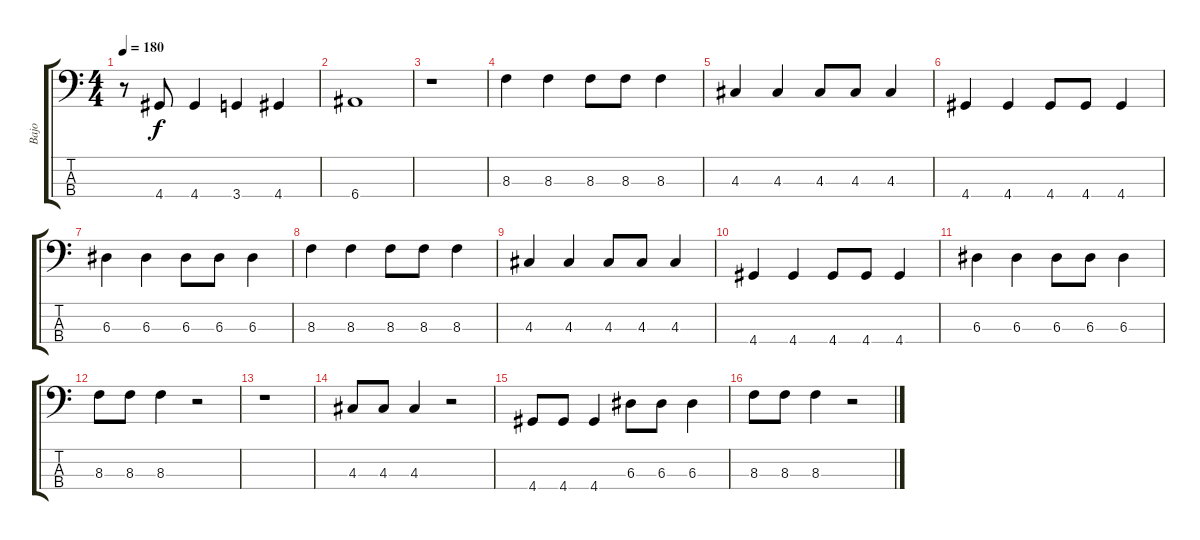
\track ("Bajo" "Bajo") {instrument electricbassfinger}
\staff {score tabs}
\tuning (G2 D2 A1 E1) {hide}
\ts (4 4)
\tempo 180
\clef f4
\ks c
r.8{dy f} 4.4.8 4.4.4 3.4.4 4.4.4 |
6.4.1 |
r.1 |
8.3.4 8.3.4 8.3.8 8.3.8 8.3.4 |
4.3.4 4.3.4 4.3.8 4.3.8 4.3.4 |
4.4.4 4.4.4 4.4.8 4.4.8 4.4.4 |
6.3.4 6.3.4 6.3.8 6.3.8 6.3.4 |
8.3.4 8.3.4 8.3.8 8.3.8 8.3.4 |
4.3.4 4.3.4 4.3.8 4.3.8 4.3.4 |
4.4.4 4.4.4 4.4.8 4.4.8 4.4.4 |
6.3.4 6.3.4 6.3.8 6.3.8 6.3.4 |
8.3.8 8.3.8 8.3.4 r.2 |
r.1 |
4.3.8 4.3.8 4.3.4 r.2 |
4.4.8 4.4.8 4.4.4 6.3.8 6.3.8 6.3.4 |
8.3.8 8.3.8 8.3.4 r.2
